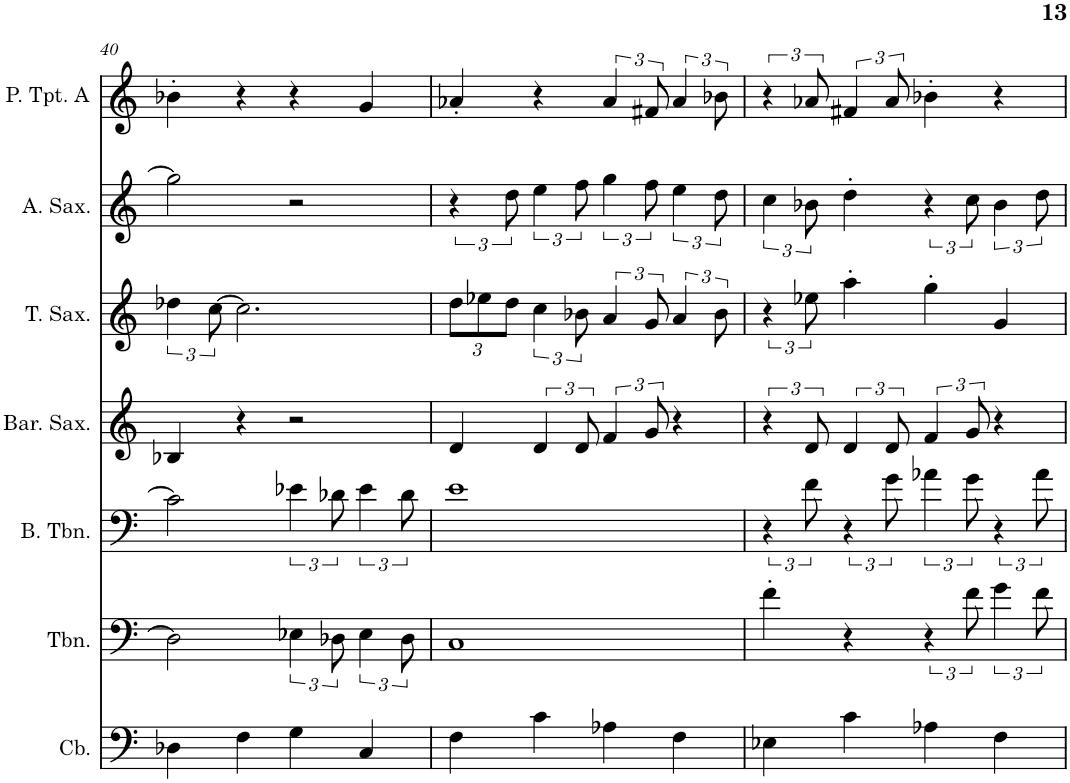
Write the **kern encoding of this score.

**kern	**kern	**kern	**kern	**kern	**kern	**kern
*part7	*part6	*part5	*part4	*part3	*part2	*part1
*staff7	*staff6	*staff5	*staff4	*staff3	*staff2	*staff1
*I"Contrabass	*I"Trombone	*I"Bass Trombone	*I"Baritone Saxophone	*I"Tenor Saxophone	*I"Alto Saxophone	*I"Piccolo Trumpet in A
*I'Cb.	*I'Tbn.	*I'B. Tbn.	*I'Bar. Sax.	*I'T. Sax.	*I'A. Sax.	*I'P. Tpt. A
!!LO:PB:g=z
*clefF4	*clefF4	*clefF4	*clefG2	*clefG2	*clefG2	*clefG2
*Trd7c12	*	*	*Trd12c21	*Trd8c14	*Trd5c9	*Trd-5c-9
*k[]	*k[]	*k[]	*k[]	*k[]	*k[]	*k[]
*M4/4	*M4/4	*M4/4	*M4/4	*M4/4	*M4/4	*M4/4
=40	=40	=40	=40	=40	=40	=40
4D-X\	2D-\]	2c-\]	4B-X/	6dd-X\	2gg\]	4b-X'\
.	.	.	.	[12cc\	.	.
4F\	.	.	4r	2.cc\]	.	4r
4G\	6E-X\	6e-X\	2r	.	2r	4r
.	12D-X\	12d-X\	.	.	.	.
4C/	6E-\	6e-\	.	.	.	4g/
.	12D-\	12d-\	.	.	.	.
=41	=41	=41	=41	=41	=41	=41
*	*	*	*	*Xbrackettup	*	*
4F\	1C	1e	4d/	12dd\L	6r	4a-X'/
.	.	.	.	12ee-X\	.	.
.	.	.	.	12dd\J	12dd\	.
*	*	*	*	*brackettup	*	*
4c\	.	.	6d/	6cc\	6ee\	4r
.	.	.	12d/	12b-X\	12ff\	.
4A-X\	.	.	6f/	6a/	6gg\	6a-/
.	.	.	12g/	12g/	12ff\	12f#X/
4F\	.	.	4r	6a/	6ee\	6a-/
.	.	.	.	12b-\	12dd\	12b-X\
=42	=42	=42	=42	=42	=42	=42
4E-X\	4f'\	6r	6r	6r	6cc\	6r
.	.	12f\	12d/	12ee-X\	12b-X\	12a-X/
4c\	4r	6r	6d/	4aa'\	4dd'\	6f#X/
.	.	12g\	12d/	.	.	12a-/
4A-X\	6r	6a-X\	6f/	4gg'\	6r	4b-X'\
.	12f\	12g\	12g/	.	12cc\	.
4F\	6g\	6r	4r	4g/	6b-\	4r
.	12f\	12a-\	.	.	12dd\	.
=	=	=	=	=	=	=
*-	*-	*-	*-	*-	*-	*-
